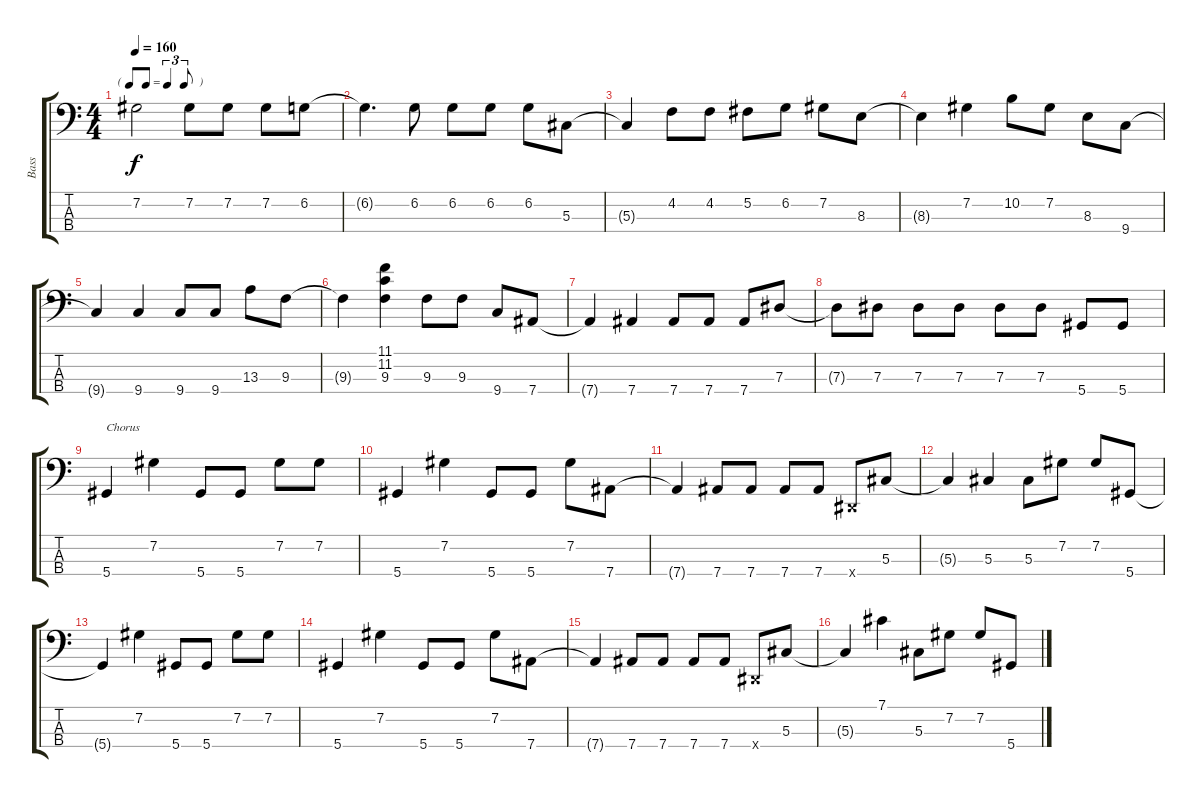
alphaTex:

\track ("Bass" "Bass") {instrument fretlessbass}
\staff {score tabs}
\tuning (Gb2 Db2 Ab1 Eb1) {hide}
\ts (4 4)
\tf triplet8th
\tempo 160
\clef f4
\ks c
7.2{t}.2{dy f} 7.2.8 7.2.8 7.2.8 6.2.8 |
6.2{t}.4{d} 6.2.8 6.2.8 6.2.8 6.2.8 5.3.8 |
5.3{t}.4 4.2.8 4.2.8 5.2.8 6.2.8 7.2.8 8.3.8 |
8.3{t}.4 7.2.4 10.2.8 7.2.8 8.3.8 9.4.8 |
9.4{t}.4 9.4.4 9.4.8 9.4.8 13.3.8 9.3.8 |
9.3{t}.4 (11.1 11.2 9.3).4 9.3.8 9.3.8 9.4.8 7.4.8 |
7.4{t}.4 7.4.4 7.4.8 7.4.8 7.4.8 7.3.8 |
7.3{t}.8 7.3.8 7.3.8 7.3.8 7.3.8 7.3.8 5.4.8 5.4.8 |
5.4.4{txt "Chorus"} 7.2.4 5.4.8 5.4.8 7.2.8 7.2.8 |
5.4.4 7.2.4 5.4.8 5.4.8 7.2.8 7.4.8 |
7.4{t}.4 7.4.8 7.4.8 7.4.8 7.4.8 0.4{x}.8 5.3.8 |
5.3{t}.4 5.3.4 5.3.8 7.2.8 7.2.8 5.4.8 |
5.4{t}.4 7.2.4 5.4.8 5.4.8 7.2.8 7.2.8 |
5.4.4 7.2.4 5.4.8 5.4.8 7.2.8 7.4.8 |
7.4{t}.4 7.4.8 7.4.8 7.4.8 7.4.8 0.4{x}.8 5.3.8 |
5.3{t}.4 7.1.4 5.3.8 7.2.8 7.2.8 5.4.8
